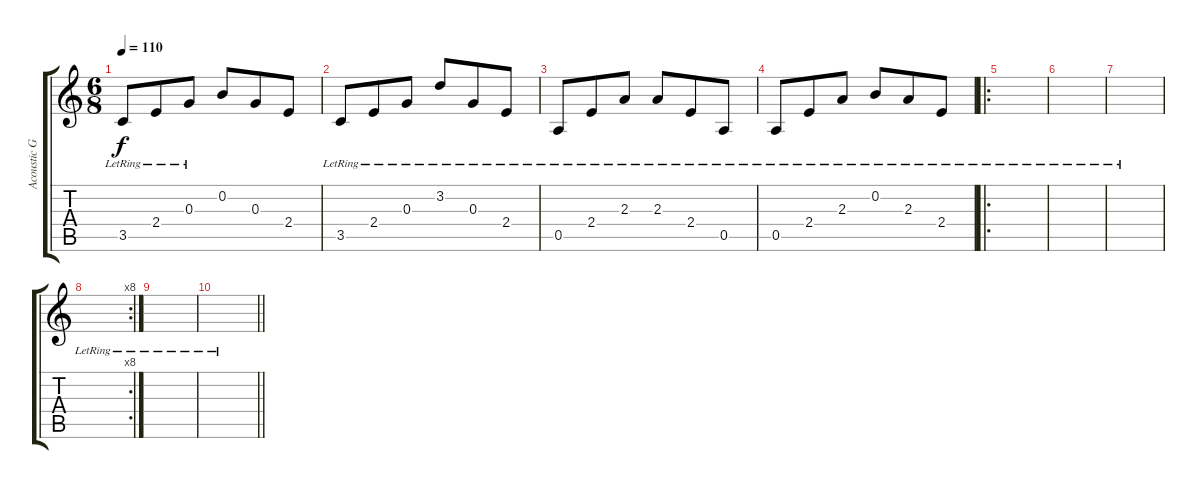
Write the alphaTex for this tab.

\track ("Acoustic Guitar" "Acoustic G") {instrument acousticguitarnylon}
\staff {score tabs}
\tuning (E4 B3 G3 D3 A2 E2) {hide}
\ts (6 8)
\tempo 110
\clef g2
\ks c
3.5{lr}.8{dy f} 2.4{lr}.8 0.3{lr}.8 0.2.8 0.3.8 2.4.8 |
3.5{lr}.8 2.4{lr}.8 0.3{lr}.8 3.2{lr}.8 0.3{lr}.8 2.4{lr}.8 |
0.5{lr}.8 2.4{lr}.8 2.3{lr}.8 2.3{lr}.8 2.4{lr}.8 0.5{lr}.8 |
0.5{lr}.8 2.4{lr}.8 2.3{lr}.8 0.2{lr}.8 2.3{lr}.8 2.4{lr}.8 |
\ro
|
|
|
\rc 8
|
|
\barLineRight lightlight
